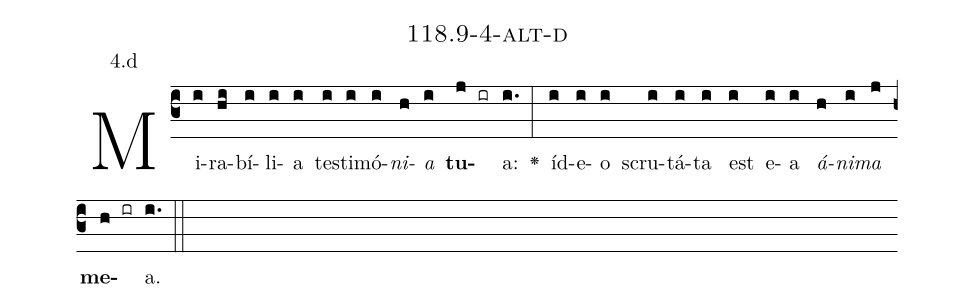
name: 118.9-4-alt-d;
annotation: 4.d;
%%
(c3)Mi(i)ra(hi)bí(i)li(i)a(i) tes(i)ti(i)mó(i)<i>ni</i>(h)<i>a</i>(i) <b>tu</b>(j ir)a:(i.) <v>\greheightstar</v>(:) íd(i)e(i)o(i) scru(i)tá(i)ta(i) est(i) e(i)a(i) <i>á</i>(h)<i>ni</i>(i)<i>ma</i>(j) <b>me</b>(h ir)a.(i.) (::)


%E(i) u(h) o(i) u(j) a(h) e.(i.) (::)
